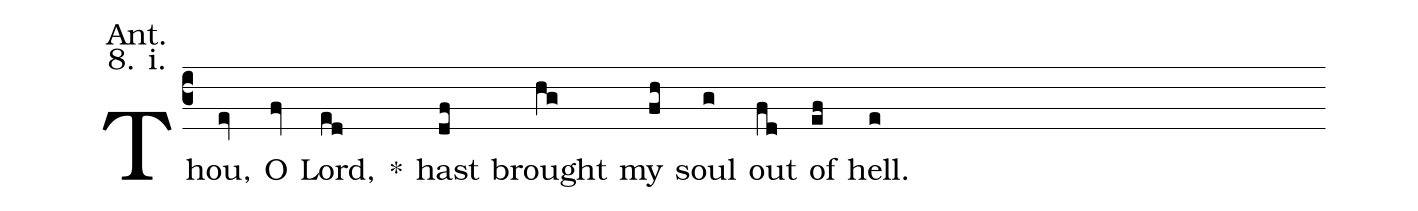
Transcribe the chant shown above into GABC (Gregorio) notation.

annotation: Ant.;
annotation: 8. i.;
%%
(c3) Thou,(ev) O(fv) Lord,(ed) <sp>*</sp>() hast(df) brought(hg) my(fh) soul(g) out(fd) of(ef) hell.(e)
